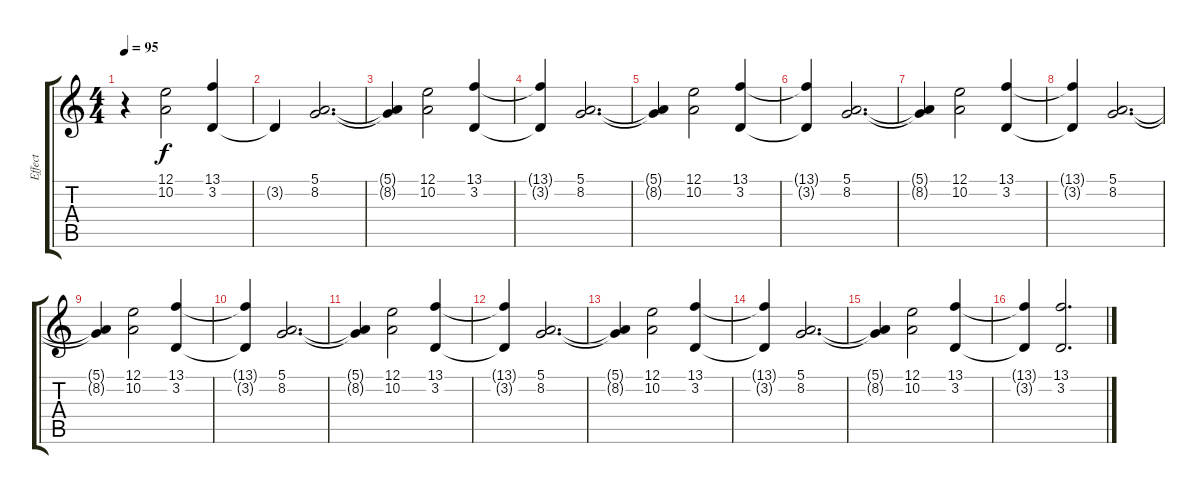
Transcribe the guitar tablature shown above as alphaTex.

\track ("Effect" "Effect") {instrument stringensemble2}
\staff {score tabs}
\tuning (E4 B3 G3 D3 A2 E2) {hide}
\ts (4 4)
\tempo 95
\clef g2
\ks c
r.4{dy f} (12.1 10.2).2 (13.1 3.2).4 |
3.2{t}.4 (5.1 8.2).2{d} |
(5.1{t} 8.2{t}).4 (12.1 10.2).2 (13.1 3.2).4 |
(13.1{t} 3.2{t}).4 (5.1 8.2).2{d} |
(5.1{t} 8.2{t}).4 (12.1 10.2).2 (13.1 3.2).4 |
(13.1{t} 3.2{t}).4 (5.1 8.2).2{d} |
(5.1{t} 8.2{t}).4 (12.1 10.2).2 (13.1 3.2).4 |
(13.1{t} 3.2{t}).4 (5.1 8.2).2{d} |
(5.1{t} 8.2{t}).4 (12.1 10.2).2 (13.1 3.2).4 |
(13.1{t} 3.2{t}).4 (5.1 8.2).2{d} |
(5.1{t} 8.2{t}).4 (12.1 10.2).2 (13.1 3.2).4 |
(13.1{t} 3.2{t}).4 (5.1 8.2).2{d} |
(5.1{t} 8.2{t}).4 (12.1 10.2).2 (13.1 3.2).4 |
(13.1{t} 3.2{t}).4 (5.1 8.2).2{d} |
(5.1{t} 8.2{t}).4 (12.1 10.2).2 (13.1 3.2).4 |
(13.1{t} 3.2{t}).4 (13.1 3.2).2{d}
